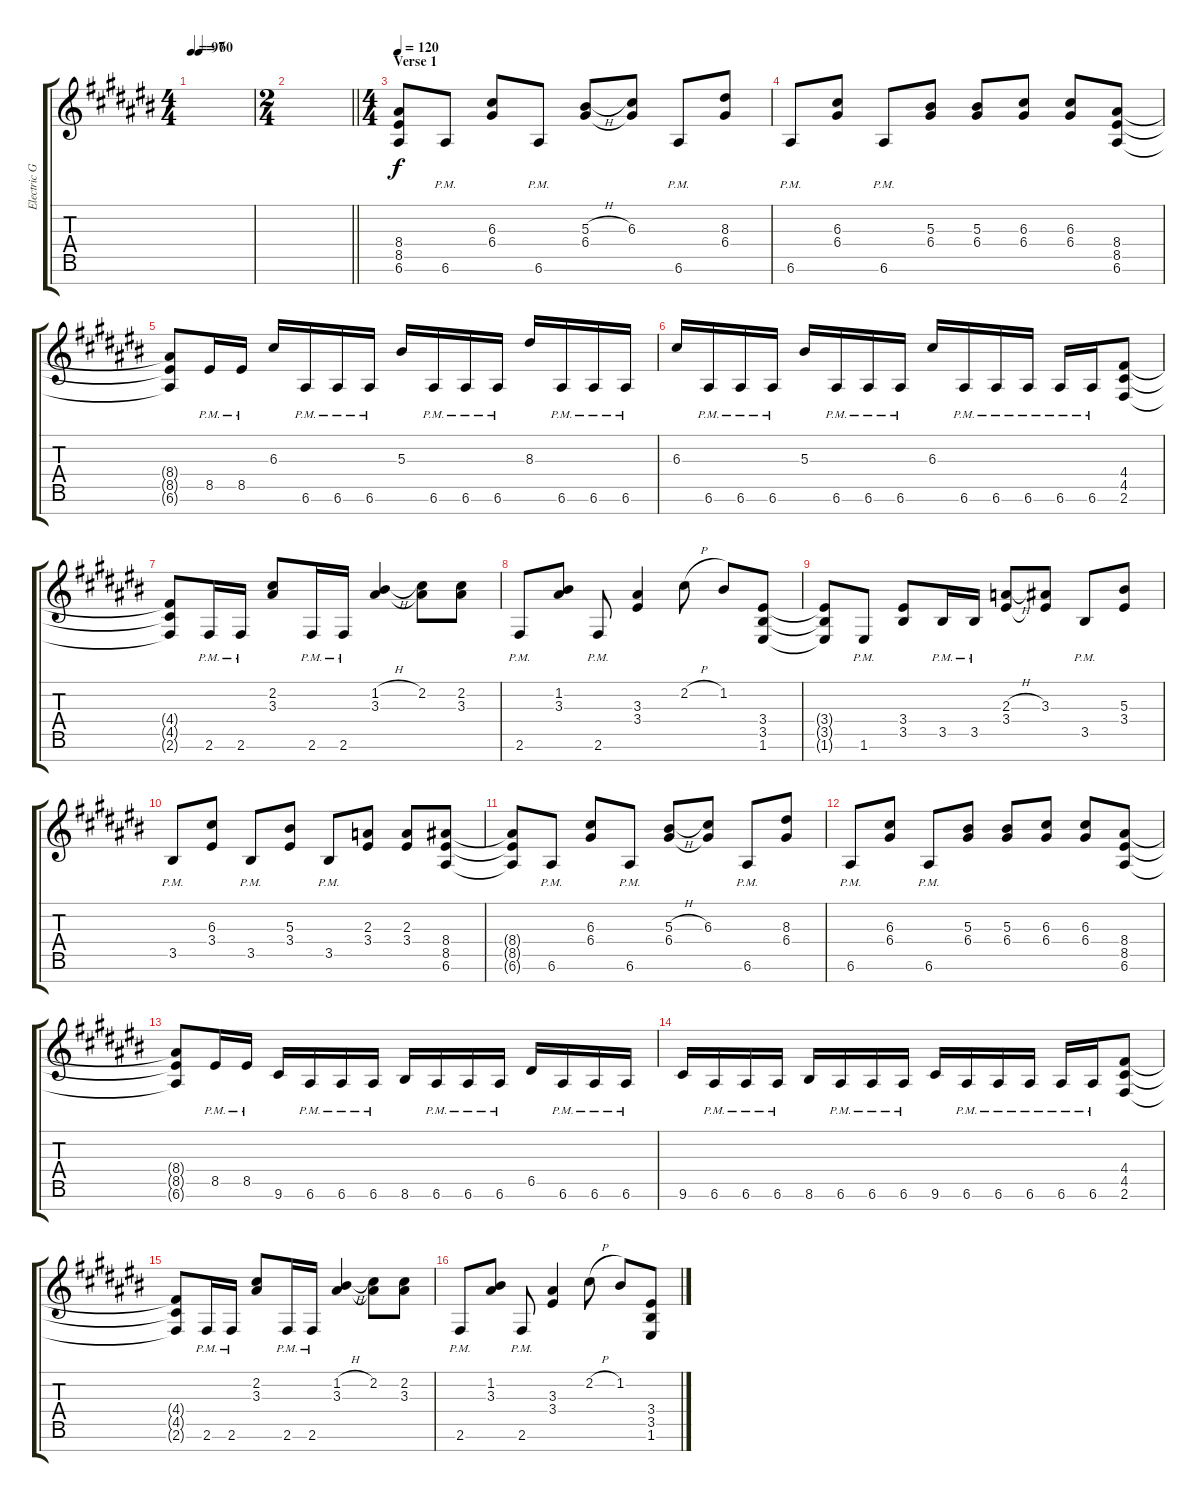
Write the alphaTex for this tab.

\track ("Electric Guitar 2" "Electric G") {instrument distortionguitar}
\staff {score tabs}
\tuning (E4 B3 G3 D3 A2 E2 B1) {hide}
\ts (4 4)
\tempo 97
\tempo (60 0.125)
\clef g2
\ks c#
|
\ts (2 4)
\barLineRight lightlight
|
\ts (4 4)
\section ("" "Verse 1")
\tempo 120
(8.4 8.5 6.6).8 6.6{pm}.8 (6.3 6.4).8 6.6{pm}.8 (5.3{h} 6.4).8 (6.3 6.4{t}).8 6.6{pm}.8 (8.3 6.4).8 |
6.6{pm}.8 (6.3 6.4).8 6.6{pm}.8 (5.3 6.4).8 (5.3 6.4).8 (6.3 6.4).8 (6.3 6.4).8 (8.4 8.5 6.6).8 |
(8.4{t} 8.5{t} 6.6{t}).8 8.5{pm}.16 8.5{pm}.16 6.3.16 6.6{pm}.16 6.6{pm}.16 6.6{pm}.16 5.3.16 6.6{pm}.16 6.6{pm}.16 6.6{pm}.16 8.3.16 6.6{pm}.16 6.6{pm}.16 6.6{pm}.16 |
6.3.16 6.6{pm}.16 6.6{pm}.16 6.6{pm}.16 5.3.16 6.6{pm}.16 6.6{pm}.16 6.6{pm}.16 6.3.16 6.6{pm}.16 6.6{pm}.16 6.6{pm}.16 6.6{pm}.16 6.6{pm}.16 (4.4 4.5 2.6).8 |
(4.4{t} 4.5{t} 2.6{t}).8 2.6{pm}.16 2.6{pm}.16 (2.2 3.3).8 2.6{pm}.16 2.6{pm}.16 (1.2{h} 3.3).4 (2.2 3.3{t}).8 (2.2 3.3).8 |
2.6{pm}.8 (1.2 3.3).8 2.6{pm}.8 (3.3 3.4).4 2.2{h}.8 1.2.8 (3.4 3.5 1.6).8 |
(3.4{t} 3.5{t} 1.6{t}).8 1.6{pm}.8 (3.4 3.5).8 3.5{pm}.16 3.5{pm}.16 (2.3{h} 3.4).8 (3.3 3.4{t}).8 3.5{pm}.8 (5.3 3.4).8 |
3.5{pm}.8 (6.3 3.4).8 3.5{pm}.8 (5.3 3.4).8 3.5{pm}.8 (2.3 3.4).8 (2.3 3.4).8 (8.4 8.5 6.6).8 |
(8.4{t} 8.5{t} 6.6{t}).8 6.6{pm}.8 (6.3 6.4).8 6.6{pm}.8 (5.3{h} 6.4).8 (6.3 6.4{t}).8 6.6{pm}.8 (8.3 6.4).8 |
6.6{pm}.8 (6.3 6.4).8 6.6{pm}.8 (5.3 6.4).8 (5.3 6.4).8 (6.3 6.4).8 (6.3 6.4).8 (8.4 8.5 6.6).8 |
(8.4{t} 8.5{t} 6.6{t}).8 8.5{pm}.16 8.5{pm}.16 9.6.16 6.6{pm}.16 6.6{pm}.16 6.6{pm}.16 8.6.16 6.6{pm}.16 6.6{pm}.16 6.6{pm}.16 6.5.16 6.6{pm}.16 6.6{pm}.16 6.6{pm}.16 |
9.6.16 6.6{pm}.16 6.6{pm}.16 6.6{pm}.16 8.6.16 6.6{pm}.16 6.6{pm}.16 6.6{pm}.16 9.6.16 6.6{pm}.16 6.6{pm}.16 6.6{pm}.16 6.6{pm}.16 6.6{pm}.16 (4.4 4.5 2.6).8 |
(4.4{t} 4.5{t} 2.6{t}).8 2.6{pm}.16 2.6{pm}.16 (2.2 3.3).8 2.6{pm}.16 2.6{pm}.16 (1.2{h} 3.3).4 (2.2 3.3{t}).8 (2.2 3.3).8 |
2.6{pm}.8 (1.2 3.3).8 2.6{pm}.8 (3.3 3.4).4 2.2{h}.8 1.2.8 (3.4 3.5 1.6).8
